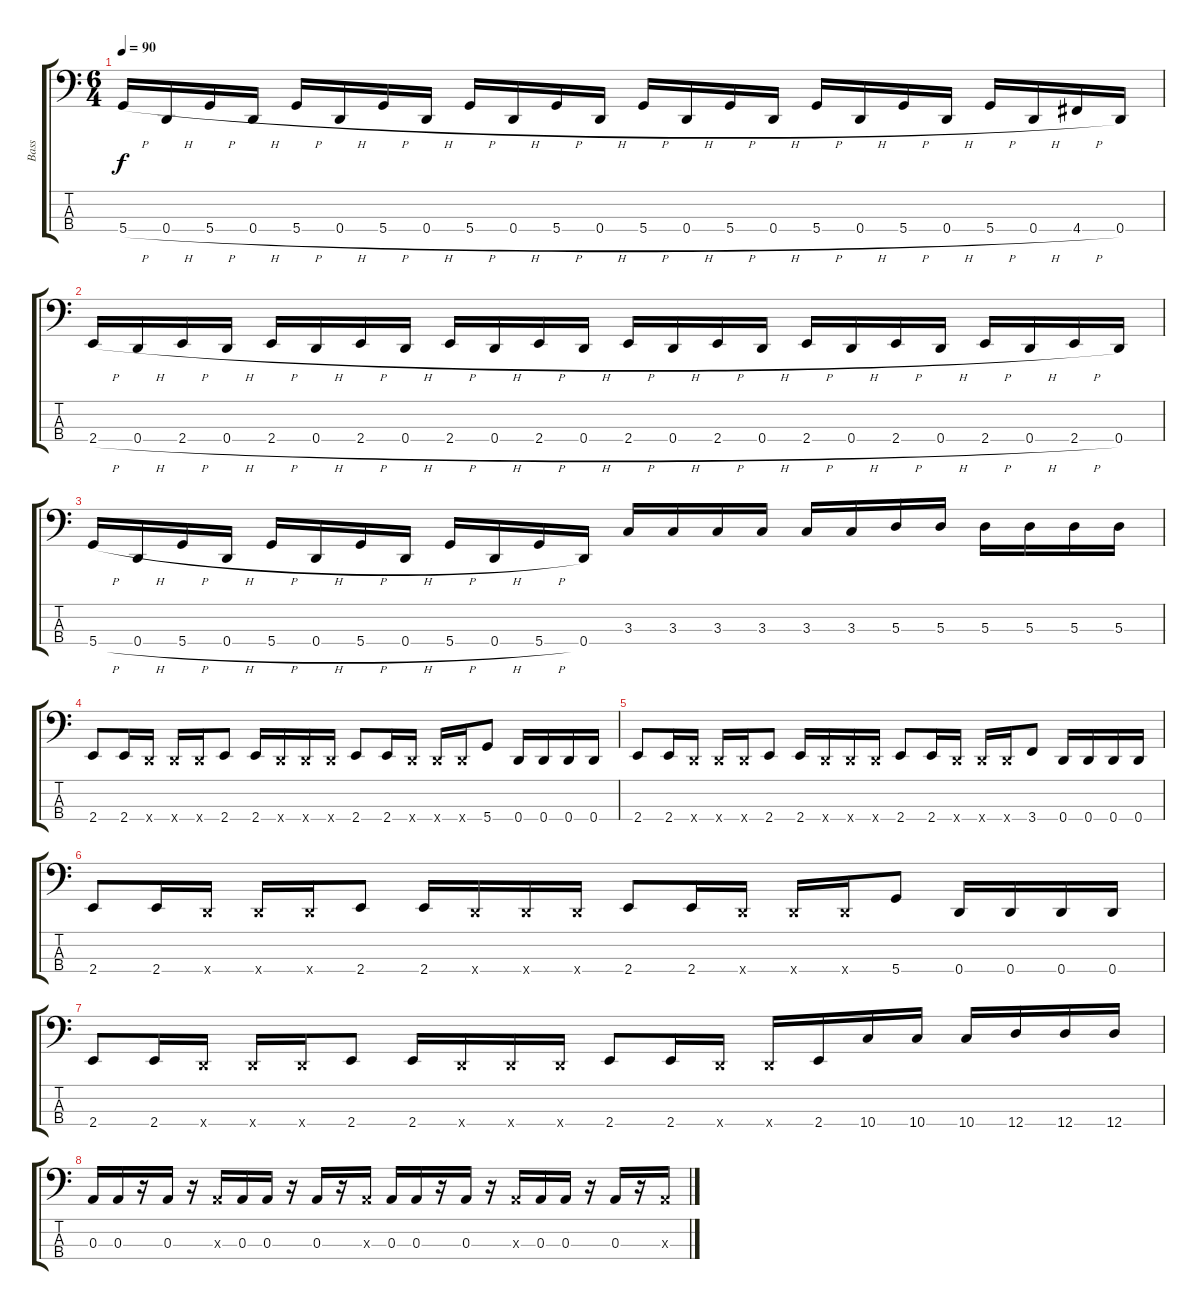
\track ("Bass" "Bass") {instrument electricbasspick}
\staff {score tabs}
\tuning (G2 D2 A1 D1) {hide}
\ts (6 4)
\tempo 90
\clef f4
\ks c
5.4{h}.16{dy f} 0.4{h}.16 5.4{h}.16 0.4{h}.16 5.4{h}.16 0.4{h}.16 5.4{h}.16 0.4{h}.16 5.4{h}.16 0.4{h}.16 5.4{h}.16 0.4{h}.16 5.4{h}.16 0.4{h}.16 5.4{h}.16 0.4{h}.16 5.4{h}.16 0.4{h}.16 5.4{h}.16 0.4{h}.16 5.4{h}.16 0.4{h}.16 4.4{h}.16 0.4.16 |
2.4{h}.16 0.4{h}.16 2.4{h}.16 0.4{h}.16 2.4{h}.16 0.4{h}.16 2.4{h}.16 0.4{h}.16 2.4{h}.16 0.4{h}.16 2.4{h}.16 0.4{h}.16 2.4{h}.16 0.4{h}.16 2.4{h}.16 0.4{h}.16 2.4{h}.16 0.4{h}.16 2.4{h}.16 0.4{h}.16 2.4{h}.16 0.4{h}.16 2.4{h}.16 0.4.16 |
5.4{h}.16 0.4{h}.16 5.4{h}.16 0.4{h}.16 5.4{h}.16 0.4{h}.16 5.4{h}.16 0.4{h}.16 5.4{h}.16 0.4{h}.16 5.4{h}.16 0.4.16 3.3.16 3.3.16 3.3.16 3.3.16 3.3.16 3.3.16 5.3.16 5.3.16 5.3.16 5.3.16 5.3.16 5.3.16 |
2.4.8 2.4.16 0.4{x}.16 0.4{x}.16 0.4{x}.16 2.4.8 2.4.16 0.4{x}.16 0.4{x}.16 0.4{x}.16 2.4.8 2.4.16 0.4{x}.16 0.4{x}.16 0.4{x}.16 5.4.8 0.4.16 0.4.16 0.4.16 0.4.16 |
2.4.8 2.4.16 0.4{x}.16 0.4{x}.16 0.4{x}.16 2.4.8 2.4.16 0.4{x}.16 0.4{x}.16 0.4{x}.16 2.4.8 2.4.16 0.4{x}.16 0.4{x}.16 0.4{x}.16 3.4.8 0.4.16 0.4.16 0.4.16 0.4.16 |
2.4.8 2.4.16 0.4{x}.16 0.4{x}.16 0.4{x}.16 2.4.8 2.4.16 0.4{x}.16 0.4{x}.16 0.4{x}.16 2.4.8 2.4.16 0.4{x}.16 0.4{x}.16 0.4{x}.16 5.4.8 0.4.16 0.4.16 0.4.16 0.4.16 |
2.4.8 2.4.16 0.4{x}.16 0.4{x}.16 0.4{x}.16 2.4.8 2.4.16 0.4{x}.16 0.4{x}.16 0.4{x}.16 2.4.8 2.4.16 0.4{x}.16 0.4{x}.16 2.4.16 10.4.16 10.4.16 10.4.16 12.4.16 12.4.16 12.4.16 |
0.3.16 0.3.16 r.16 0.3.16 r.16 0.3{x}.16 0.3.16 0.3.16 r.16 0.3.16 r.16 0.3{x}.16 0.3.16 0.3.16 r.16 0.3.16 r.16 0.3{x}.16 0.3.16 0.3.16 r.16 0.3.16 r.16 0.3{x}.16
